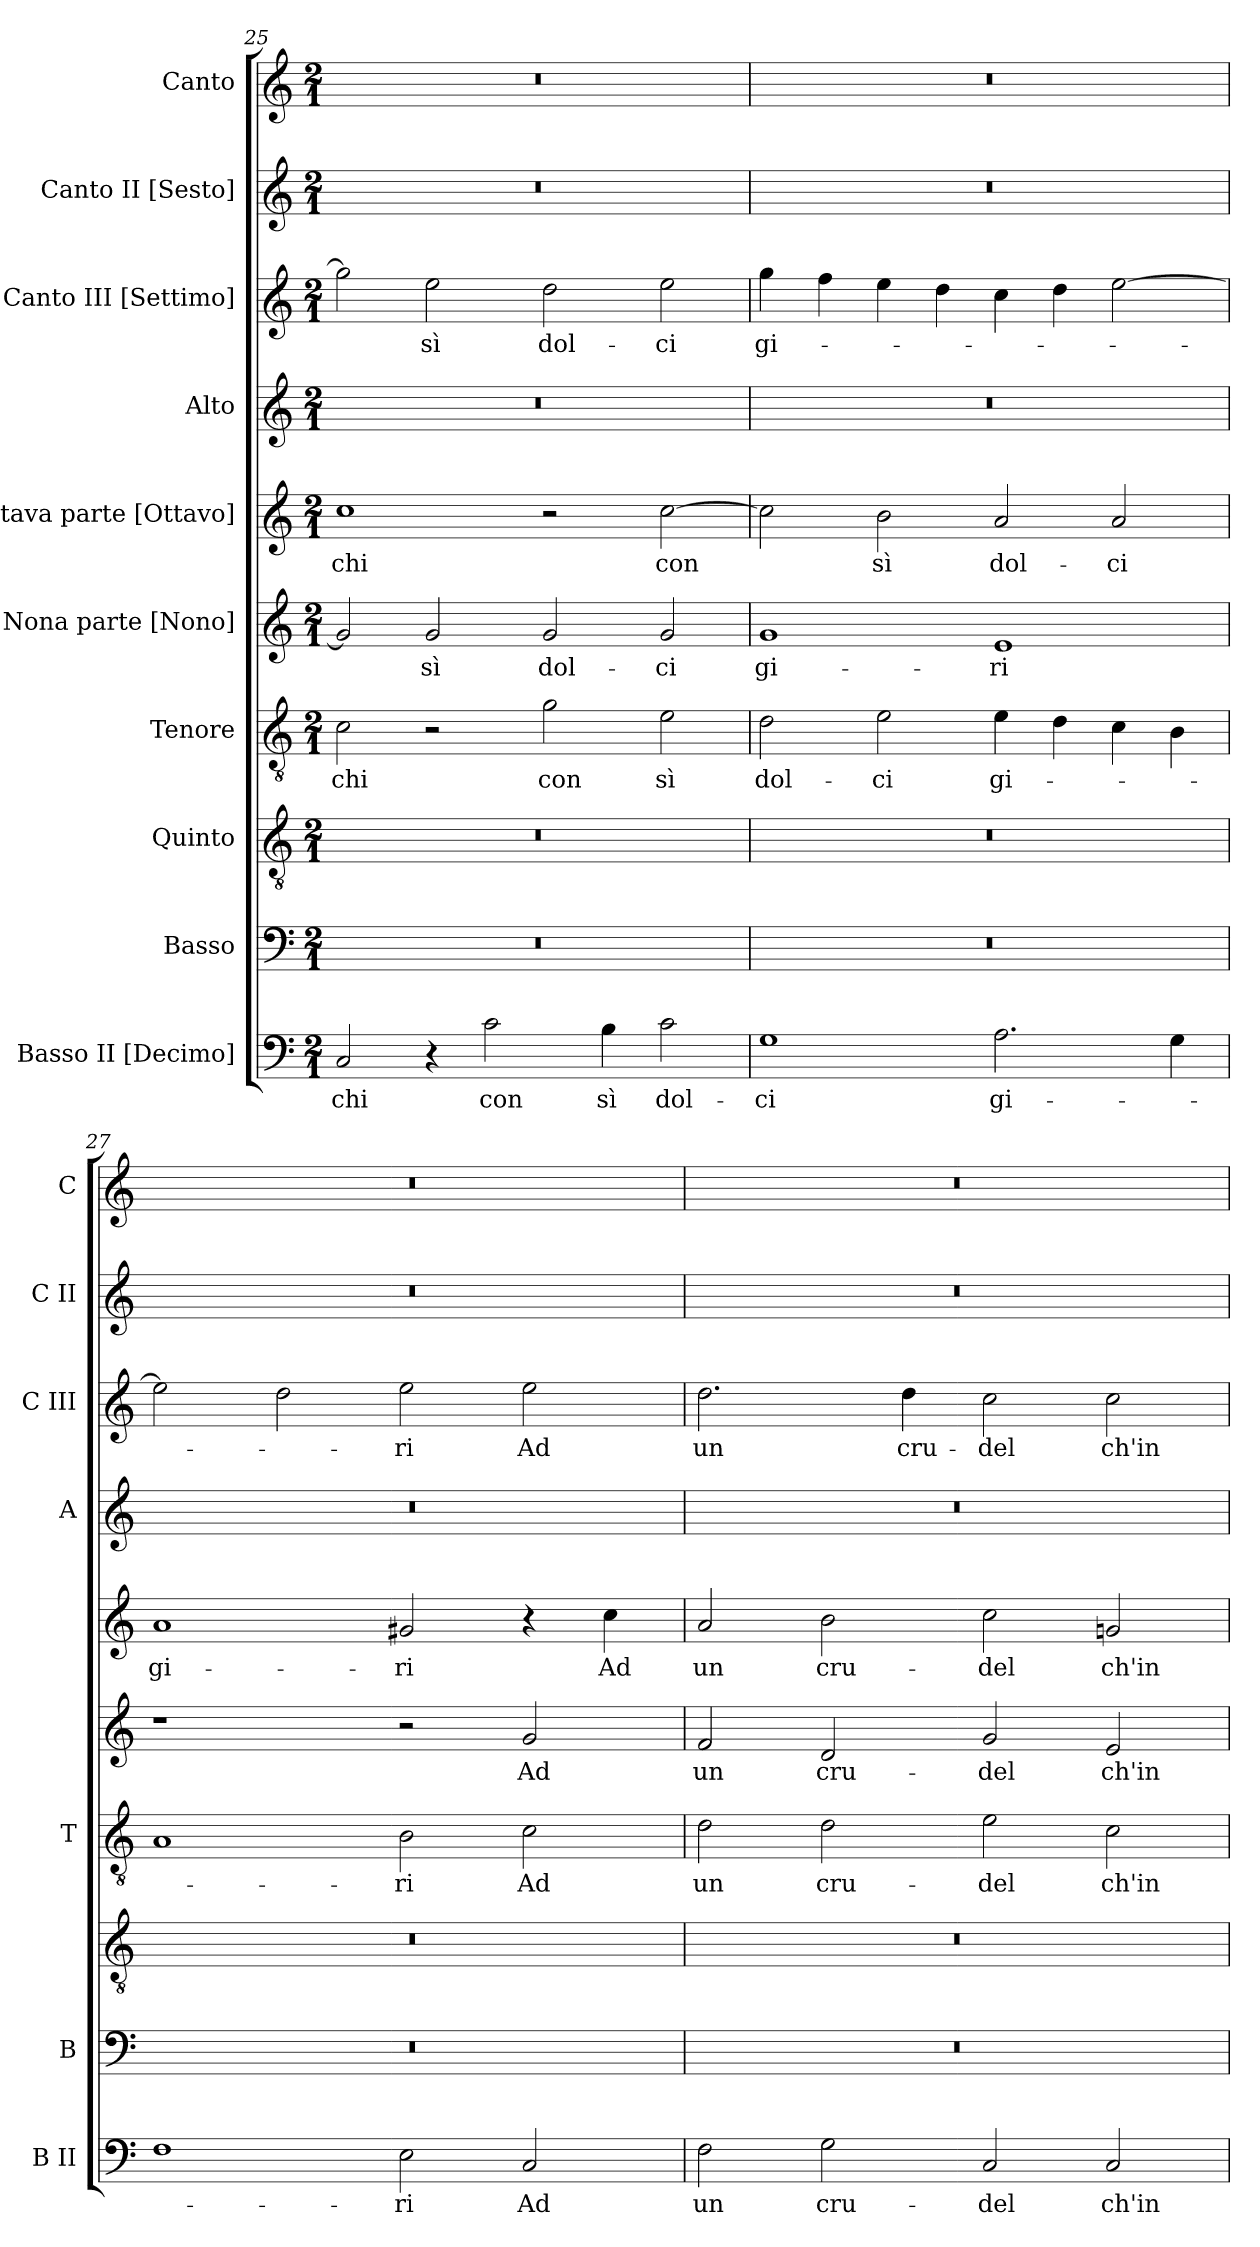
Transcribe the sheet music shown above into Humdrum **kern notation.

**kern	**text	**kern	**kern	**kern	**text	**kern	**text	**kern	**text	**kern	**kern	**text	**kern	**kern
*part10	*part10	*part9	*part8	*part7	*part7	*part6	*part6	*part5	*part5	*part4	*part3	*part3	*part2	*part1
*staff10	*staff10	*staff9	*staff8	*staff7	*staff7	*staff6	*staff6	*staff5	*staff5	*staff4	*staff3	*staff3	*staff2	*staff1
*I"Basso II [Decimo]	*	*I"Basso	*I"Quinto	*I"Tenore	*	*I"Nona parte [Nono]	*	*I"Ottava parte [Ottavo]	*	*I"Alto	*I"Canto III [Settimo]	*	*I"Canto II [Sesto]	*I"Canto
*I'B II	*	*I'B	*	*I'T	*	*	*	*	*	*I'A	*I'C III	*	*I'C II	*I'C
*clefF4	*	*clefF4	*clefGv2	*clefGv2	*	*clefG2	*	*clefG2	*	*clefG2	*clefG2	*	*clefG2	*clefG2
*k[]	*	*k[]	*k[]	*k[]	*	*k[]	*	*k[]	*	*k[]	*k[]	*	*k[]	*k[]
*C:	*	*C:	*C:	*C:	*	*C:	*	*C:	*	*C:	*C:	*	*C:	*C:
*M2/1	*	*M2/1	*M2/1	*M2/1	*	*M2/1	*	*M2/1	*	*M2/1	*M2/1	*	*M2/1	*M2/1
=25	=25	=25	=25	=25	=25	=25	=25	=25	=25	=25	=25	=25	=25	=25
2C	-chi	0r	0r	2c	-chi	2g]	.	1cc	-chi	0r	2gg]	.	0r	0r
4r	.	.	.	2r	.	2g	sì	.	.	.	2ee	sì	.	.
2c	con	.	.	.	.	.	.	.	.	.	.	.	.	.
.	.	.	.	2g	con	2g	dol-	2r	.	.	2dd	dol-	.	.
4B	sì	.	.	.	.	.	.	.	.	.	.	.	.	.
2c	dol-	.	.	2e	sì	2g	-ci	[2cc	con	.	2ee	-ci	.	.
=26	=26	=26	=26	=26	=26	=26	=26	=26	=26	=26	=26	=26	=26	=26
1G	-ci	0r	0r	2d	dol-	1g	gi-	2cc]	.	0r	4gg	gi-	0r	0r
.	.	.	.	.	.	.	.	.	.	.	4ff	.	.	.
.	.	.	.	2e	-ci	.	.	2b	sì	.	4ee	.	.	.
.	.	.	.	.	.	.	.	.	.	.	4dd	.	.	.
2.A	gi-	.	.	4e	gi-	1e	-ri	2a	dol-	.	4cc	.	.	.
.	.	.	.	4d	.	.	.	.	.	.	4dd	.	.	.
.	.	.	.	4c	.	.	.	2a	-ci	.	[2ee	.	.	.
4G	.	.	.	4B	.	.	.	.	.	.	.	.	.	.
=27	=27	=27	=27	=27	=27	=27	=27	=27	=27	=27	=27	=27	=27	=27
1F	.	0r	0r	1A	.	1r	.	1a	gi-	0r	2ee]	.	0r	0r
.	.	.	.	.	.	.	.	.	.	.	2dd	.	.	.
2E	-ri	.	.	2B	-ri	2r	.	2g#X	-ri	.	2ee	-ri	.	.
2C	Ad	.	.	2c	Ad	2g	Ad	4r	.	.	2ee	Ad	.	.
.	.	.	.	.	.	.	.	4cc	Ad	.	.	.	.	.
=28	=28	=28	=28	=28	=28	=28	=28	=28	=28	=28	=28	=28	=28	=28
2F	un	0r	0r	2d	un	2f	un	2a	un	0r	2.dd	un	0r	0r
2G	cru-	.	.	2d	cru-	2d	cru-	2b	cru-	.	.	.	.	.
.	.	.	.	.	.	.	.	.	.	.	4dd	cru-	.	.
2C	-del	.	.	2e	-del	2g	-del	2cc	-del	.	2cc	-del	.	.
2C	ch'in	.	.	2c	ch'in	2e	ch'in	2gn	ch'in	.	2cc	ch'in	.	.
=	=	=	=	=	=	=	=	=	=	=	=	=	=	=
*-	*-	*-	*-	*-	*-	*-	*-	*-	*-	*-	*-	*-	*-	*-
